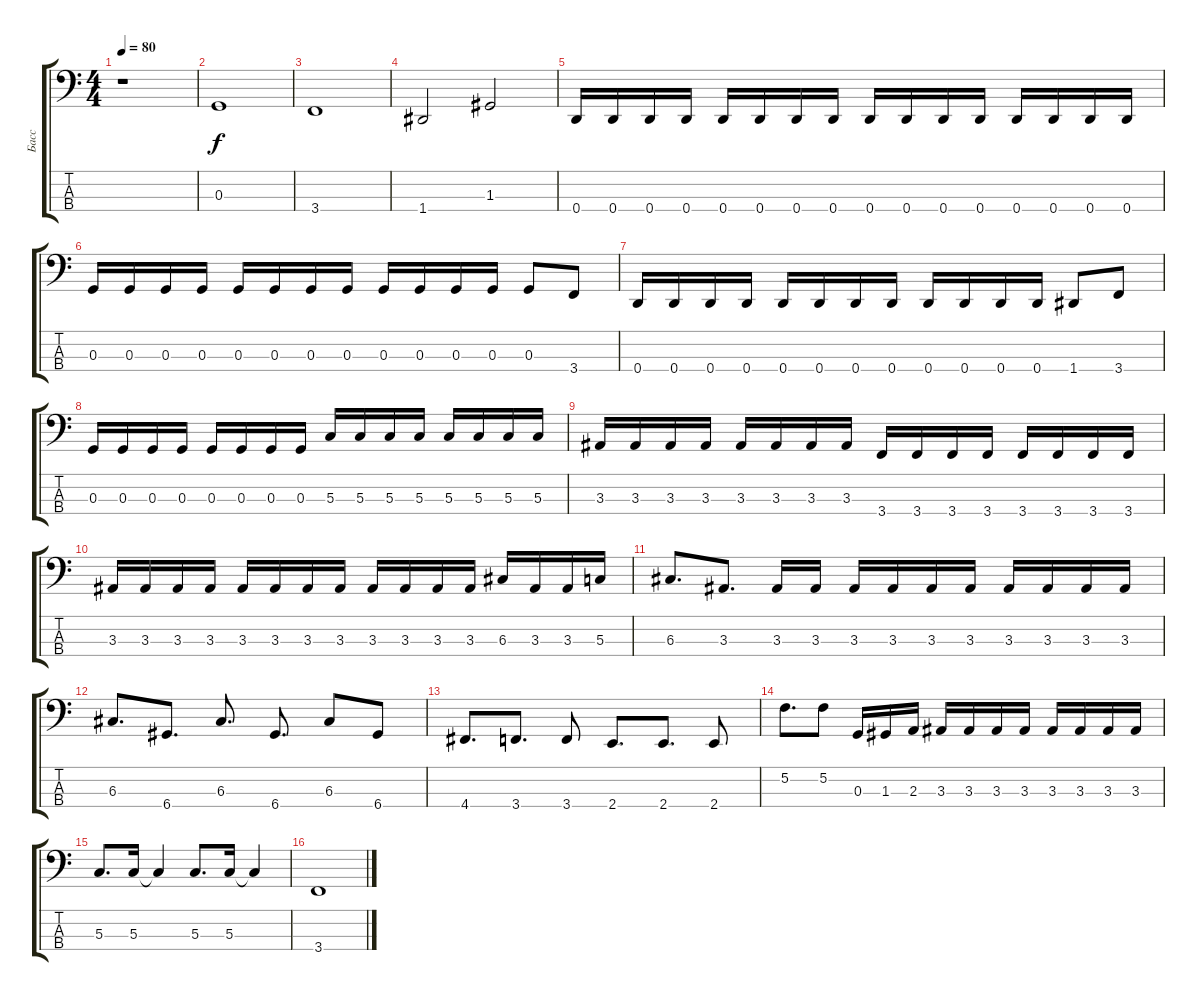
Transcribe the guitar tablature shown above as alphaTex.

\track ("Басс" "Басс") {instrument electricbassfinger}
\staff {score tabs}
\tuning (F2 C2 G1 D1) {hide}
\ts (4 4)
\tempo 80
\clef f4
\ks c
r.1{dy f instrument electricbassfinger} |
0.3.1 |
3.4.1 |
1.4.2 1.3.2 |
0.4.16 0.4.16 0.4.16 0.4.16 0.4.16 0.4.16 0.4.16 0.4.16 0.4.16 0.4.16 0.4.16 0.4.16 0.4.16 0.4.16 0.4.16 0.4.16 |
0.3.16 0.3.16 0.3.16 0.3.16 0.3.16 0.3.16 0.3.16 0.3.16 0.3.16 0.3.16 0.3.16 0.3.16 0.3.8 3.4.8 |
0.4.16 0.4.16 0.4.16 0.4.16 0.4.16 0.4.16 0.4.16 0.4.16 0.4.16 0.4.16 0.4.16 0.4.16 1.4.8 3.4.8 |
0.3.16 0.3.16 0.3.16 0.3.16 0.3.16 0.3.16 0.3.16 0.3.16 5.3.16 5.3.16 5.3.16 5.3.16 5.3.16 5.3.16 5.3.16 5.3.16 |
3.3.16 3.3.16 3.3.16 3.3.16 3.3.16 3.3.16 3.3.16 3.3.16 3.4.16 3.4.16 3.4.16 3.4.16 3.4.16 3.4.16 3.4.16 3.4.16 |
3.3.16 3.3.16 3.3.16 3.3.16 3.3.16 3.3.16 3.3.16 3.3.16 3.3.16 3.3.16 3.3.16 3.3.16 6.3.16 3.3.16 3.3.16 5.3.16 |
6.3.8{d} 3.3.8{d} 3.3.16 3.3.16 3.3.16 3.3.16 3.3.16 3.3.16 3.3.16 3.3.16 3.3.16 3.3.16 |
6.3.8{d} 6.4.8{d} 6.3.8{d} 6.4.8{d} 6.3.8 6.4.8 |
4.4.8{d} 3.4.8{d} 3.4.8 2.4.8{d} 2.4.8{d} 2.4.8 |
5.2.8{d} 5.2.8 0.3.16 1.3.16 2.3.16 3.3.16 3.3.16 3.3.16 3.3.16 3.3.16 3.3.16 3.3.16 3.3.16 |
5.3.8{d} 5.3.16 5.3{t}.4 5.3.8{d} 5.3.16 5.3{t}.4 |
3.4.1
